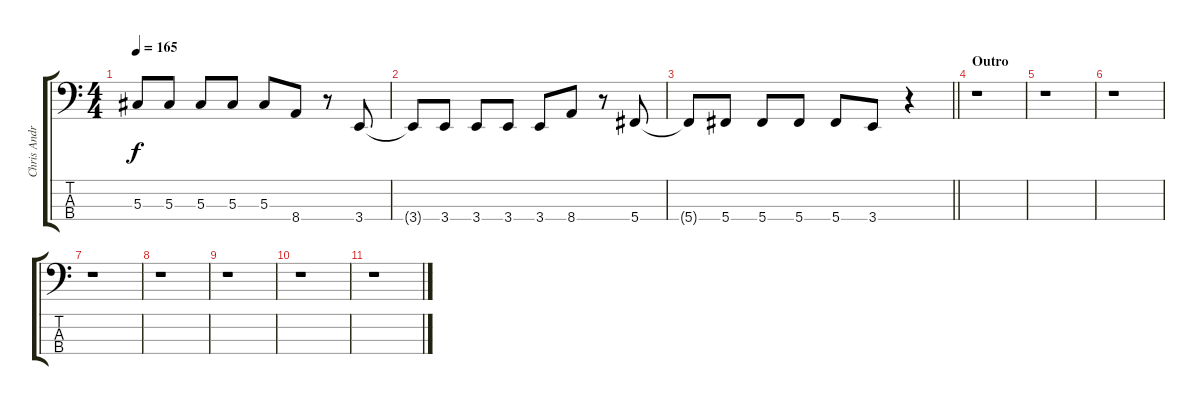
\track ("Chris Andrews" "Chris Andr") {instrument electricbasspick}
\staff {score tabs}
\tuning (Gb2 Db2 Ab1 Db1) {hide}
\ts (4 4)
\tempo 165
\clef f4
\ks c
5.3.8{dy f} 5.3.8 5.3.8 5.3.8 5.3.8 8.4.8 r.8 3.4.8 |
3.4{t}.8 3.4.8 3.4.8 3.4.8 3.4.8 8.4.8 r.8 5.4.8 |
\barLineRight lightlight
5.4{t}.8 5.4.8 5.4.8 5.4.8 5.4.8 3.4.8 r.4 |
\section ("" "Outro")
r.1 |
r.1 |
r.1 |
r.1 |
r.1 |
r.1 |
r.1 |
r.1
